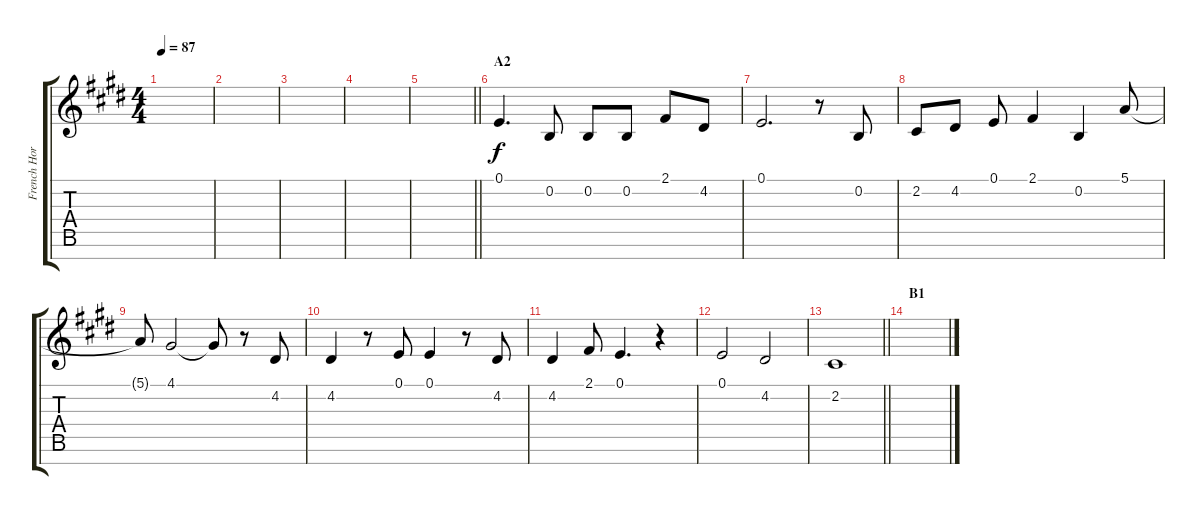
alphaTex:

\track ("French Horn" "French Hor") {instrument frenchhorn}
\staff {score tabs}
\tuning (E4 B3 G3 D3 A2 E2 B1) {hide}
\ts (4 4)
\tempo 87
\clef g2
\ks e
|
|
|
|
\barLineRight lightlight
|
\section ("" "A2")
0.1.4{d} 0.2.8 0.2.8 0.2.8 2.1.8 4.2.8 |
0.1.2{d} r.8 0.2.8 |
2.2.8 4.2.8 0.1.8 2.1.4 0.2.4 5.1.8 |
5.1{t}.8 4.1.2 4.1{t}.8 r.8 4.2.8 |
4.2.4 r.8 0.1.8 0.1.4 r.8 4.2.8 |
4.2.4 2.1.8 0.1.4{d} r.4 |
0.1.2 4.2.2 |
\barLineRight lightlight
2.2.1 |
\section ("" "B1")
